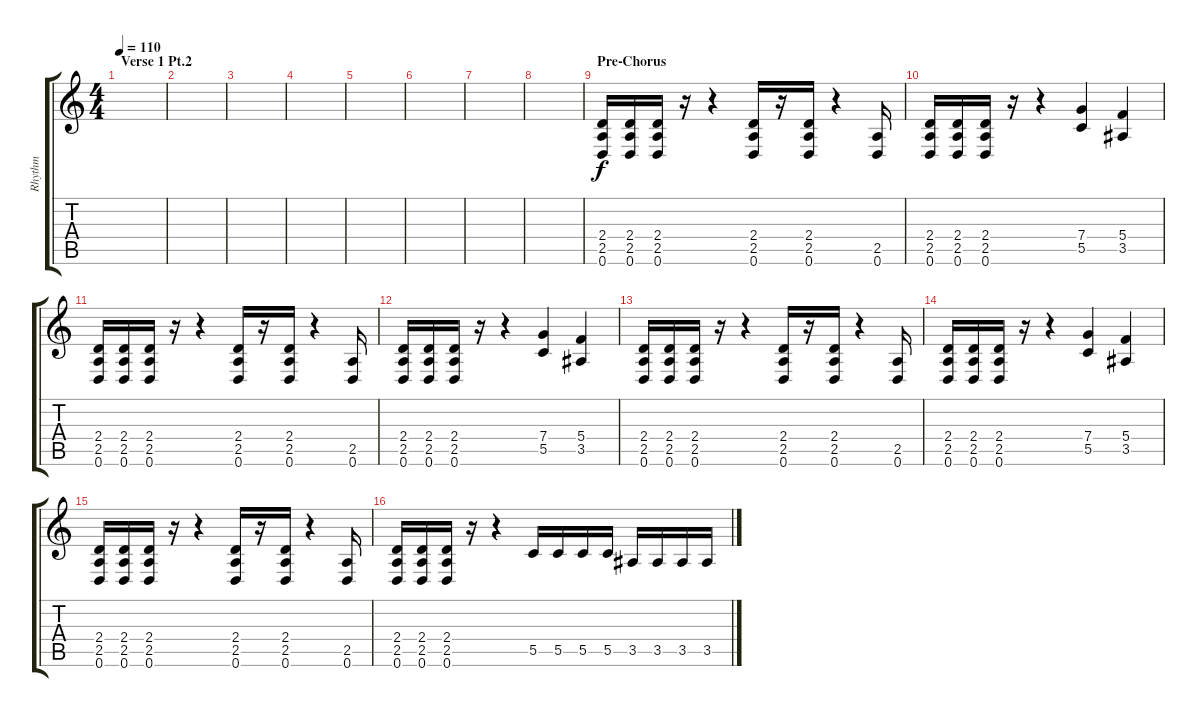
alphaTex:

\track ("Rhythm" "Rhythm") {instrument distortionguitar}
\staff {score tabs}
\tuning (D4 A3 F3 C3 G2 D2) {hide}
\ts (4 4)
\section ("" "Verse 1 Pt.2")
\tempo 110
\clef g2
\ks c
|
|
|
|
|
|
|
|
\section ("" "Pre-Chorus")
(2.4 2.5 0.6).16 (2.4 2.5 0.6).16 (2.4 2.5 0.6).16 r.16 r.4 (2.4 2.5 0.6).16 r.16 (2.4 2.5 0.6).16 r.4 (2.5 0.6).16 |
(2.4 2.5 0.6).16 (2.4 2.5 0.6).16 (2.4 2.5 0.6).16 r.16 r.4 (7.4 5.5).4 (5.4 3.5).4 |
(2.4 2.5 0.6).16 (2.4 2.5 0.6).16 (2.4 2.5 0.6).16 r.16 r.4 (2.4 2.5 0.6).16 r.16 (2.4 2.5 0.6).16 r.4 (2.5 0.6).16 |
(2.4 2.5 0.6).16 (2.4 2.5 0.6).16 (2.4 2.5 0.6).16 r.16 r.4 (7.4 5.5).4 (5.4 3.5).4 |
(2.4 2.5 0.6).16 (2.4 2.5 0.6).16 (2.4 2.5 0.6).16 r.16 r.4 (2.4 2.5 0.6).16 r.16 (2.4 2.5 0.6).16 r.4 (2.5 0.6).16 |
(2.4 2.5 0.6).16 (2.4 2.5 0.6).16 (2.4 2.5 0.6).16 r.16 r.4 (7.4 5.5).4 (5.4 3.5).4 |
(2.4 2.5 0.6).16 (2.4 2.5 0.6).16 (2.4 2.5 0.6).16 r.16 r.4 (2.4 2.5 0.6).16 r.16 (2.4 2.5 0.6).16 r.4 (2.5 0.6).16 |
(2.4 2.5 0.6).16 (2.4 2.5 0.6).16 (2.4 2.5 0.6).16 r.16 r.4 5.5.16 5.5.16 5.5.16 5.5.16 3.5.16 3.5.16 3.5.16 3.5.16
